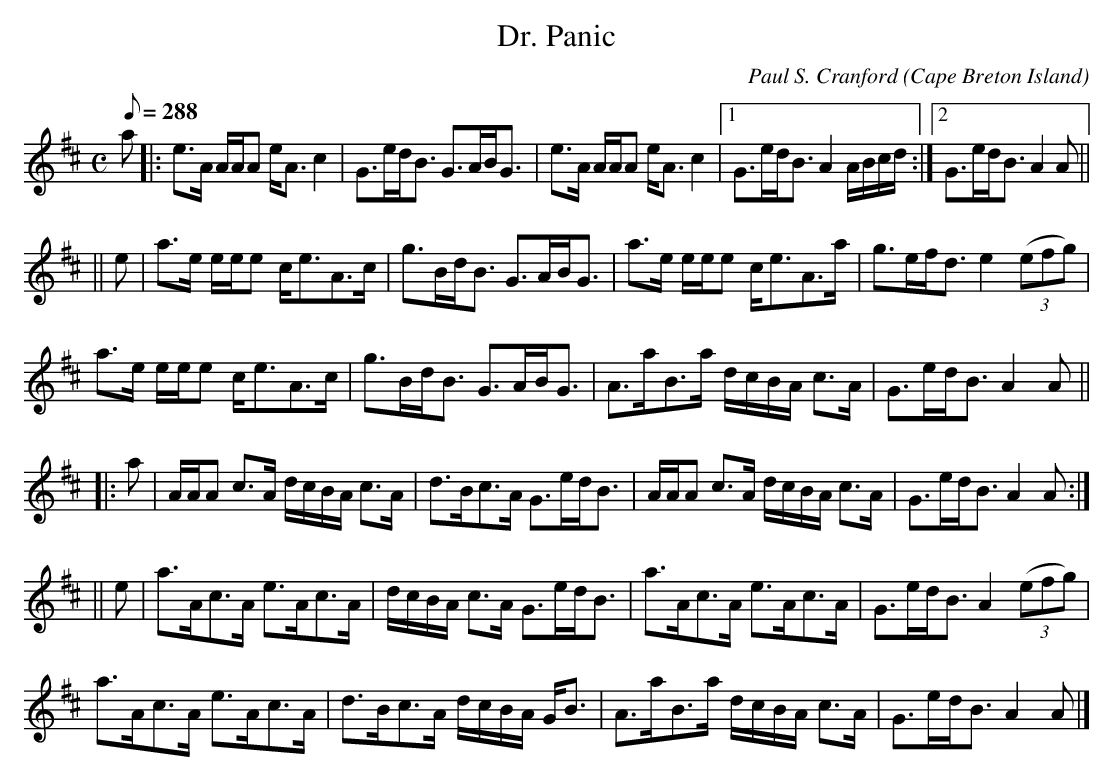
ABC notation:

X:1
T:Dr. Panic
C:Paul S. Cranford
O:Cape Breton Island
L:1/8
Q:288
M:C
K:Amix
a|:e>A A/A/A e<A c2|G>ed<B G>AB<G|e>A A/A/A e<A c2|[1G>ed<B A2 A/B/c/d/:|[2G>ed<B A2 A||
||e|a>e e/e/e c<eA>c|g>Bd<B G>AB<G|a>e e/e/e c<eA>a |g>ef<d e2 (3(efg)|
a>e e/e/e c<eA>c|g>Bd<B G>AB<G|A>aB>a d/c/B/A/ c>A|G>ed<B A2 A||
|:a|A/A/A c>A d/c/B/A/ c>A|d>Bc>A G>ed<B|A/A/A c>A d/c/B/A/ c>A|G>ed<B A2 A:|
||e|a>Ac>A e>Ac>A|d/c/B/A/ c>A G>ed<B|a>Ac>A e>Ac>A|G>ed<B A2 (3(efg)|
a>Ac>A e>Ac>A|d>Bc>A d/c/B/A/ G<B|A>aB>a d/c/B/A/ c>A|G>ed<B A2 A|]
